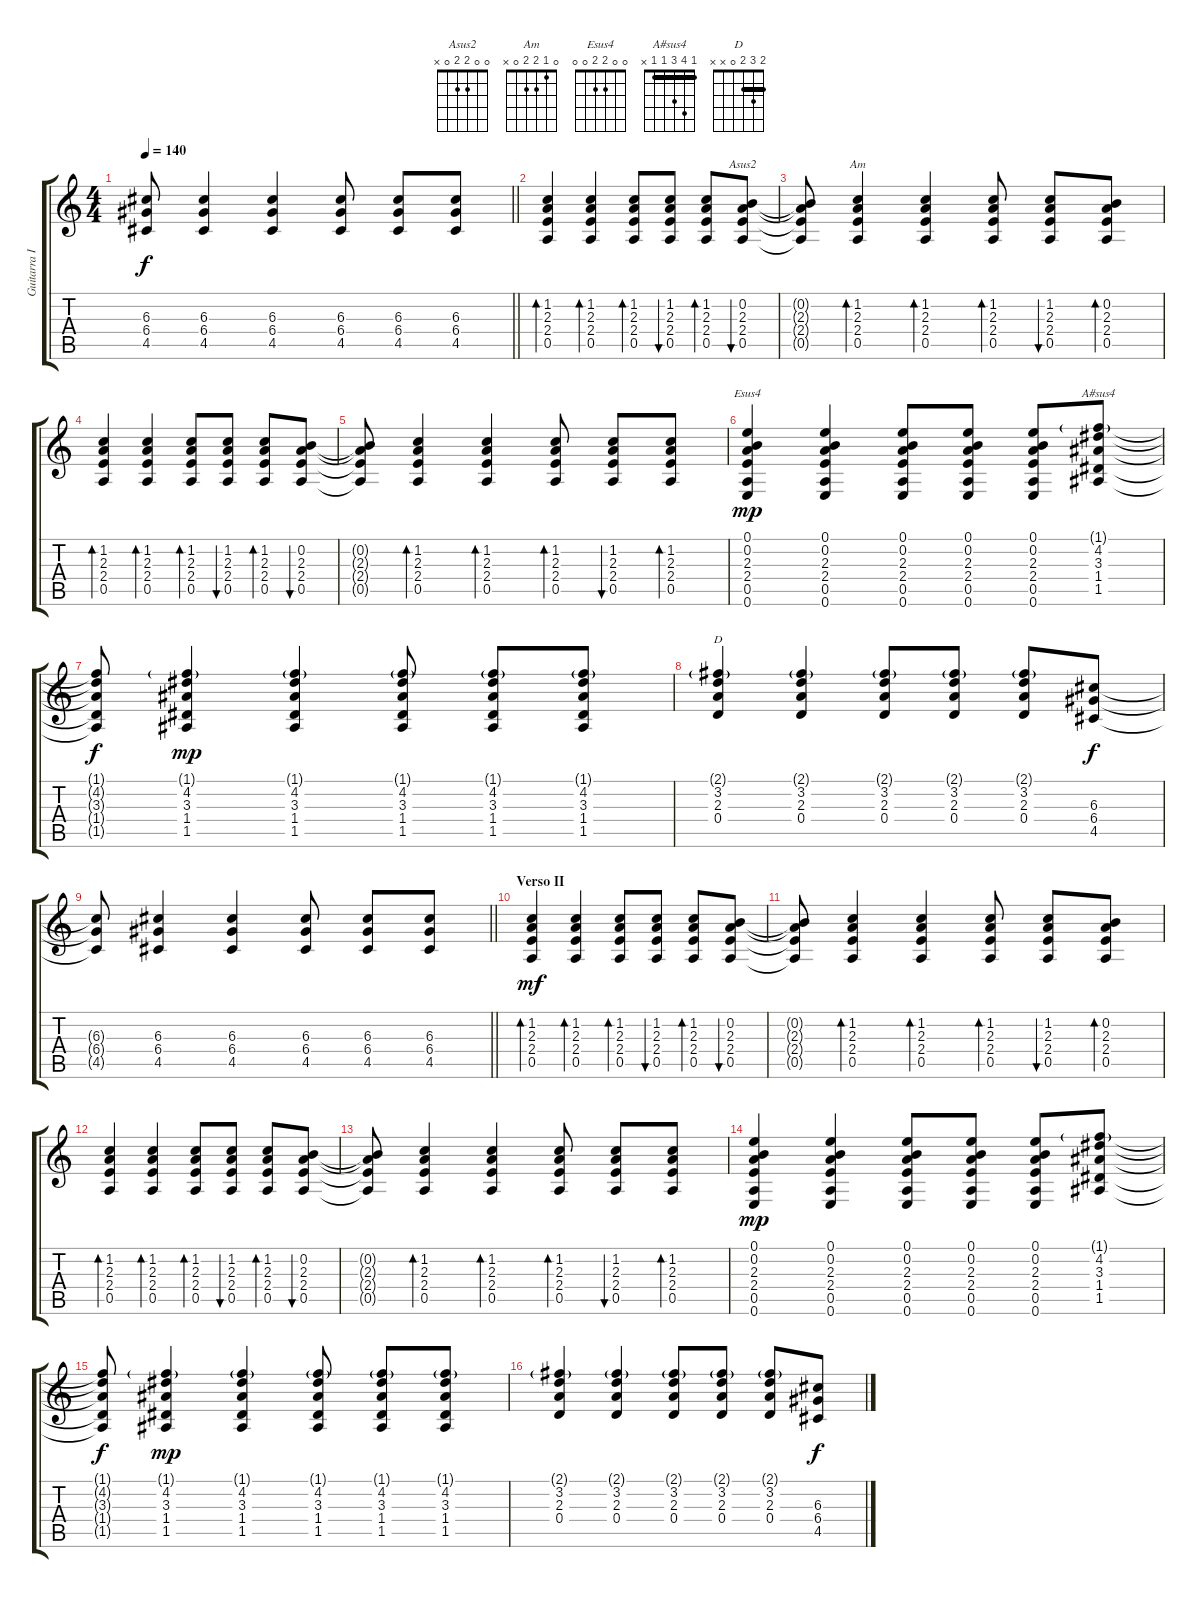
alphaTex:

\track ("Guitarra II" "Guitarra I") {instrument acousticguitarsteel}
\staff {score tabs}
\tuning (E4 B3 G3 D3 A2 E2) {hide}
\chord ("Asus2" 0 0 2 2 0 x)
\chord ("Am" 0 1 2 2 0 x)
\chord ("Esus4" 0 0 2 2 0 0)
\chord ("A#sus4" 1 4 3 1 1 x) {barre 1}
\chord ("D" 2 3 2 0 x x) {barre 2}
\ts (4 4)
\tempo 140
\clef g2
\barLineRight lightlight
\ks c
(6.3{t} 6.4{t} 4.5{t}).8{dy f} (6.3 6.4 4.5).4 (6.3 6.4 4.5).4 (6.3 6.4 4.5).8 (6.3 6.4 4.5).8 (6.3 6.4 4.5).8 |
(1.2 2.3 2.4 0.5).4{bd 30} (1.2 2.3 2.4 0.5).4{bd 30} (1.2 2.3 2.4 0.5).8{bd 30} (1.2 2.3 2.4 0.5).8{bu 30} (1.2 2.3 2.4 0.5).8{bd 30} (0.2 2.3 2.4 0.5).8{bu 30 ch "Asus2"} |
(0.2{t} 2.3{t} 2.4{t} 0.5{t}).8 (1.2 2.3 2.4 0.5).4{bd 30 ch "Am"} (1.2 2.3 2.4 0.5).4{bd 30} (1.2 2.3 2.4 0.5).8{bd 30} (1.2 2.3 2.4 0.5).8{bu 30} (0.2 2.3 2.4 0.5).8{bd 30} |
(1.2 2.3 2.4 0.5).4{bd 30} (1.2 2.3 2.4 0.5).4{bd 30} (1.2 2.3 2.4 0.5).8{bd 30} (1.2 2.3 2.4 0.5).8{bu 30} (1.2 2.3 2.4 0.5).8{bd 30} (0.2 2.3 2.4 0.5).8{bu 30} |
(0.2{t} 2.3{t} 2.4{t} 0.5{t}).8 (1.2 2.3 2.4 0.5).4{bd 30} (1.2 2.3 2.4 0.5).4{bd 30} (1.2 2.3 2.4 0.5).8{bd 30} (1.2 2.3 2.4 0.5).8{bu 30} (1.2 2.3 2.4 0.5).8{bd 30} |
(0.1 0.2 2.3 2.4 0.5 0.6).4{ch "Esus4" dy mp} (0.1 0.2 2.3 2.4 0.5 0.6).4 (0.1 0.2 2.3 2.4 0.5 0.6).8 (0.1 0.2 2.3 2.4 0.5 0.6).8 (0.1 0.2 2.3 2.4 0.5 0.6).8 (1.1{g} 4.2 3.3 1.4 1.5).8{ch "A#sus4"} |
(1.1{t} 4.2{t} 3.3{t} 1.4{t} 1.5{t}).8{dy f} (1.1{g} 4.2 3.3 1.4 1.5).4{dy mp} (1.1{g} 4.2 3.3 1.4 1.5).4 (1.1{g} 4.2 3.3 1.4 1.5).8 (1.1{g} 4.2 3.3 1.4 1.5).8 (1.1{g} 4.2 3.3 1.4 1.5).8 |
(2.1{g} 3.2 2.3 0.4).4{ch "D"} (2.1{g} 3.2 2.3 0.4).4 (2.1{g} 3.2 2.3 0.4).8 (2.1{g} 3.2 2.3 0.4).8 (2.1{g} 3.2 2.3 0.4).8 (6.3 6.4 4.5).8{dy f} |
\barLineRight lightlight
(6.3{t} 6.4{t} 4.5{t}).8 (6.3 6.4 4.5).4 (6.3 6.4 4.5).4 (6.3 6.4 4.5).8 (6.3 6.4 4.5).8 (6.3 6.4 4.5).8 |
\section ("" "Verso II")
(1.2 2.3 2.4 0.5).4{bd 30 dy mf} (1.2 2.3 2.4 0.5).4{bd 30} (1.2 2.3 2.4 0.5).8{bd 30} (1.2 2.3 2.4 0.5).8{bu 30} (1.2 2.3 2.4 0.5).8{bd 30} (0.2 2.3 2.4 0.5).8{bu 30} |
(0.2{t} 2.3{t} 2.4{t} 0.5{t}).8 (1.2 2.3 2.4 0.5).4{bd 30} (1.2 2.3 2.4 0.5).4{bd 30} (1.2 2.3 2.4 0.5).8{bd 30} (1.2 2.3 2.4 0.5).8{bu 30} (0.2 2.3 2.4 0.5).8{bd 30} |
(1.2 2.3 2.4 0.5).4{bd 30} (1.2 2.3 2.4 0.5).4{bd 30} (1.2 2.3 2.4 0.5).8{bd 30} (1.2 2.3 2.4 0.5).8{bu 30} (1.2 2.3 2.4 0.5).8{bd 30} (0.2 2.3 2.4 0.5).8{bu 30} |
(0.2{t} 2.3{t} 2.4{t} 0.5{t}).8 (1.2 2.3 2.4 0.5).4{bd 30} (1.2 2.3 2.4 0.5).4{bd 30} (1.2 2.3 2.4 0.5).8{bd 30} (1.2 2.3 2.4 0.5).8{bu 30} (1.2 2.3 2.4 0.5).8{bd 30} |
(0.1 0.2 2.3 2.4 0.5 0.6).4{dy mp} (0.1 0.2 2.3 2.4 0.5 0.6).4 (0.1 0.2 2.3 2.4 0.5 0.6).8 (0.1 0.2 2.3 2.4 0.5 0.6).8 (0.1 0.2 2.3 2.4 0.5 0.6).8 (1.1{g} 4.2 3.3 1.4 1.5).8 |
(1.1{t} 4.2{t} 3.3{t} 1.4{t} 1.5{t}).8{dy f} (1.1{g} 4.2 3.3 1.4 1.5).4{dy mp} (1.1{g} 4.2 3.3 1.4 1.5).4 (1.1{g} 4.2 3.3 1.4 1.5).8 (1.1{g} 4.2 3.3 1.4 1.5).8 (1.1{g} 4.2 3.3 1.4 1.5).8 |
(2.1{g} 3.2 2.3 0.4).4 (2.1{g} 3.2 2.3 0.4).4 (2.1{g} 3.2 2.3 0.4).8 (2.1{g} 3.2 2.3 0.4).8 (2.1{g} 3.2 2.3 0.4).8 (6.3 6.4 4.5).8{dy f}
